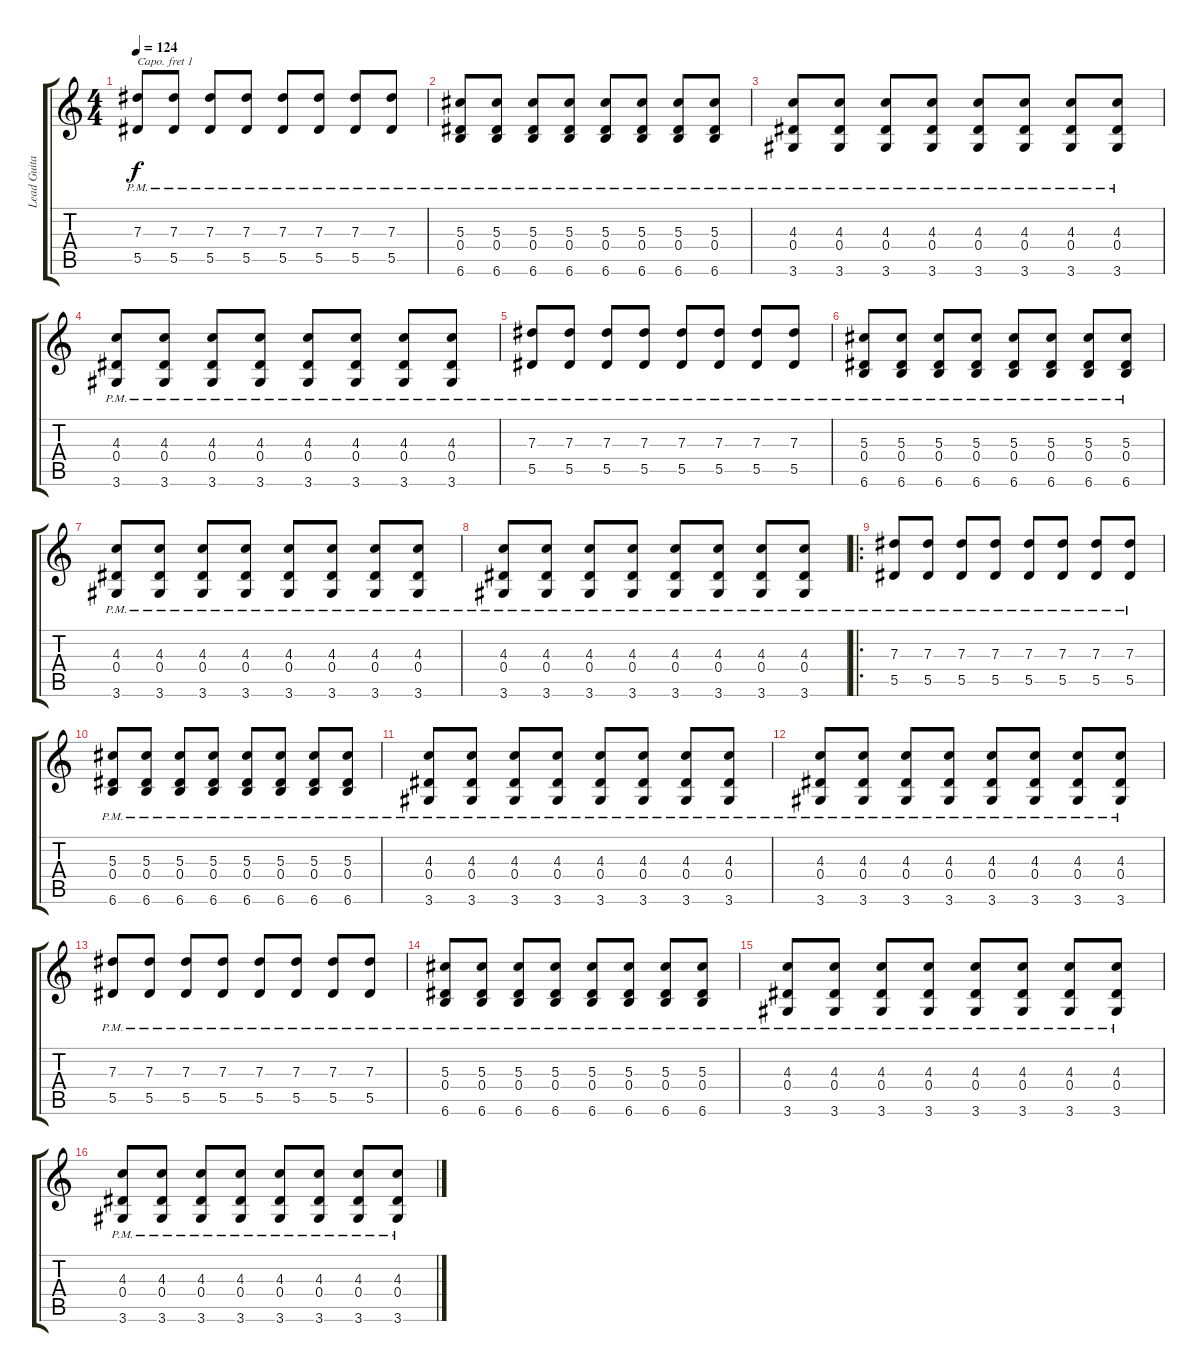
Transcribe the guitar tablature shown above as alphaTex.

\track ("Lead Guitar" "Lead Guita") {instrument distortionguitar}
\staff {score tabs}
\capo 1
\tuning (E4 B3 G3 D3 A2 E2) {hide}
\ts (4 4)
\tempo 124
\clef g2
\ks c
(7.3{pm} 5.5{pm}).8{dy f instrument distortionguitar} (7.3{pm} 5.5{pm}).8 (7.3{pm} 5.5{pm}).8 (7.3{pm} 5.5{pm}).8 (7.3{pm} 5.5{pm}).8 (7.3{pm} 5.5{pm}).8 (7.3{pm} 5.5{pm}).8 (7.3{pm} 5.5{pm}).8 |
(5.3{pm} 0.4{pm} 6.6{pm}).8 (5.3{pm} 0.4{pm} 6.6{pm}).8 (5.3{pm} 0.4{pm} 6.6{pm}).8 (5.3{pm} 0.4{pm} 6.6{pm}).8 (5.3{pm} 0.4{pm} 6.6{pm}).8 (5.3{pm} 0.4{pm} 6.6{pm}).8 (5.3{pm} 0.4{pm} 6.6{pm}).8 (5.3{pm} 0.4{pm} 6.6{pm}).8 |
(4.3{pm} 0.4{pm} 3.6{pm}).8 (4.3{pm} 0.4{pm} 3.6{pm}).8 (4.3{pm} 0.4{pm} 3.6{pm}).8 (4.3{pm} 0.4{pm} 3.6{pm}).8 (4.3{pm} 0.4{pm} 3.6{pm}).8 (4.3{pm} 0.4{pm} 3.6{pm}).8 (4.3{pm} 0.4{pm} 3.6{pm}).8 (4.3{pm} 0.4{pm} 3.6{pm}).8 |
(4.3{pm} 0.4{pm} 3.6{pm}).8 (4.3{pm} 0.4{pm} 3.6{pm}).8 (4.3{pm} 0.4{pm} 3.6{pm}).8 (4.3{pm} 0.4{pm} 3.6{pm}).8 (4.3{pm} 0.4{pm} 3.6{pm}).8 (4.3{pm} 0.4{pm} 3.6{pm}).8 (4.3{pm} 0.4{pm} 3.6{pm}).8 (4.3{pm} 0.4{pm} 3.6{pm}).8 |
(7.3{pm} 5.5{pm}).8 (7.3{pm} 5.5{pm}).8 (7.3{pm} 5.5{pm}).8 (7.3{pm} 5.5{pm}).8 (7.3{pm} 5.5{pm}).8 (7.3{pm} 5.5{pm}).8 (7.3{pm} 5.5{pm}).8 (7.3{pm} 5.5{pm}).8 |
(5.3{pm} 0.4{pm} 6.6{pm}).8 (5.3{pm} 0.4{pm} 6.6{pm}).8 (5.3{pm} 0.4{pm} 6.6{pm}).8 (5.3{pm} 0.4{pm} 6.6{pm}).8 (5.3{pm} 0.4{pm} 6.6{pm}).8 (5.3{pm} 0.4{pm} 6.6{pm}).8 (5.3{pm} 0.4{pm} 6.6{pm}).8 (5.3{pm} 0.4{pm} 6.6{pm}).8 |
(4.3{pm} 0.4{pm} 3.6{pm}).8 (4.3{pm} 0.4{pm} 3.6{pm}).8 (4.3{pm} 0.4{pm} 3.6{pm}).8 (4.3{pm} 0.4{pm} 3.6{pm}).8 (4.3{pm} 0.4{pm} 3.6{pm}).8 (4.3{pm} 0.4{pm} 3.6{pm}).8 (4.3{pm} 0.4{pm} 3.6{pm}).8 (4.3{pm} 0.4{pm} 3.6{pm}).8 |
(4.3{pm} 0.4{pm} 3.6{pm}).8 (4.3{pm} 0.4{pm} 3.6{pm}).8 (4.3{pm} 0.4{pm} 3.6{pm}).8 (4.3{pm} 0.4{pm} 3.6{pm}).8 (4.3{pm} 0.4{pm} 3.6{pm}).8 (4.3{pm} 0.4{pm} 3.6{pm}).8 (4.3{pm} 0.4{pm} 3.6{pm}).8 (4.3{pm} 0.4{pm} 3.6{pm}).8 |
\ro
(7.3{pm} 5.5{pm}).8 (7.3{pm} 5.5{pm}).8 (7.3{pm} 5.5{pm}).8 (7.3{pm} 5.5{pm}).8 (7.3{pm} 5.5{pm}).8 (7.3{pm} 5.5{pm}).8 (7.3{pm} 5.5{pm}).8 (7.3{pm} 5.5{pm}).8 |
(5.3{pm} 0.4{pm} 6.6{pm}).8 (5.3{pm} 0.4{pm} 6.6{pm}).8 (5.3{pm} 0.4{pm} 6.6{pm}).8 (5.3{pm} 0.4{pm} 6.6{pm}).8 (5.3{pm} 0.4{pm} 6.6{pm}).8 (5.3{pm} 0.4{pm} 6.6{pm}).8 (5.3{pm} 0.4{pm} 6.6{pm}).8 (5.3{pm} 0.4{pm} 6.6{pm}).8 |
(4.3{pm} 0.4{pm} 3.6{pm}).8 (4.3{pm} 0.4{pm} 3.6{pm}).8 (4.3{pm} 0.4{pm} 3.6{pm}).8 (4.3{pm} 0.4{pm} 3.6{pm}).8 (4.3{pm} 0.4{pm} 3.6{pm}).8 (4.3{pm} 0.4{pm} 3.6{pm}).8 (4.3{pm} 0.4{pm} 3.6{pm}).8 (4.3{pm} 0.4{pm} 3.6{pm}).8 |
(4.3{pm} 0.4{pm} 3.6{pm}).8 (4.3{pm} 0.4{pm} 3.6{pm}).8 (4.3{pm} 0.4{pm} 3.6{pm}).8 (4.3{pm} 0.4{pm} 3.6{pm}).8 (4.3{pm} 0.4{pm} 3.6{pm}).8 (4.3{pm} 0.4{pm} 3.6{pm}).8 (4.3{pm} 0.4{pm} 3.6{pm}).8 (4.3{pm} 0.4{pm} 3.6{pm}).8 |
(7.3{pm} 5.5{pm}).8 (7.3{pm} 5.5{pm}).8 (7.3{pm} 5.5{pm}).8 (7.3{pm} 5.5{pm}).8 (7.3{pm} 5.5{pm}).8 (7.3{pm} 5.5{pm}).8 (7.3{pm} 5.5{pm}).8 (7.3{pm} 5.5{pm}).8 |
(5.3{pm} 0.4{pm} 6.6{pm}).8 (5.3{pm} 0.4{pm} 6.6{pm}).8 (5.3{pm} 0.4{pm} 6.6{pm}).8 (5.3{pm} 0.4{pm} 6.6{pm}).8 (5.3{pm} 0.4{pm} 6.6{pm}).8 (5.3{pm} 0.4{pm} 6.6{pm}).8 (5.3{pm} 0.4{pm} 6.6{pm}).8 (5.3{pm} 0.4{pm} 6.6{pm}).8 |
(4.3{pm} 0.4{pm} 3.6{pm}).8 (4.3{pm} 0.4{pm} 3.6{pm}).8 (4.3{pm} 0.4{pm} 3.6{pm}).8 (4.3{pm} 0.4{pm} 3.6{pm}).8 (4.3{pm} 0.4{pm} 3.6{pm}).8 (4.3{pm} 0.4{pm} 3.6{pm}).8 (4.3{pm} 0.4{pm} 3.6{pm}).8 (4.3{pm} 0.4{pm} 3.6{pm}).8 |
(4.3{pm} 0.4{pm} 3.6{pm}).8 (4.3{pm} 0.4{pm} 3.6{pm}).8 (4.3{pm} 0.4{pm} 3.6{pm}).8 (4.3{pm} 0.4{pm} 3.6{pm}).8 (4.3{pm} 0.4{pm} 3.6{pm}).8 (4.3{pm} 0.4{pm} 3.6{pm}).8 (4.3{pm} 0.4{pm} 3.6{pm}).8 (4.3{pm} 0.4{pm} 3.6{pm}).8
